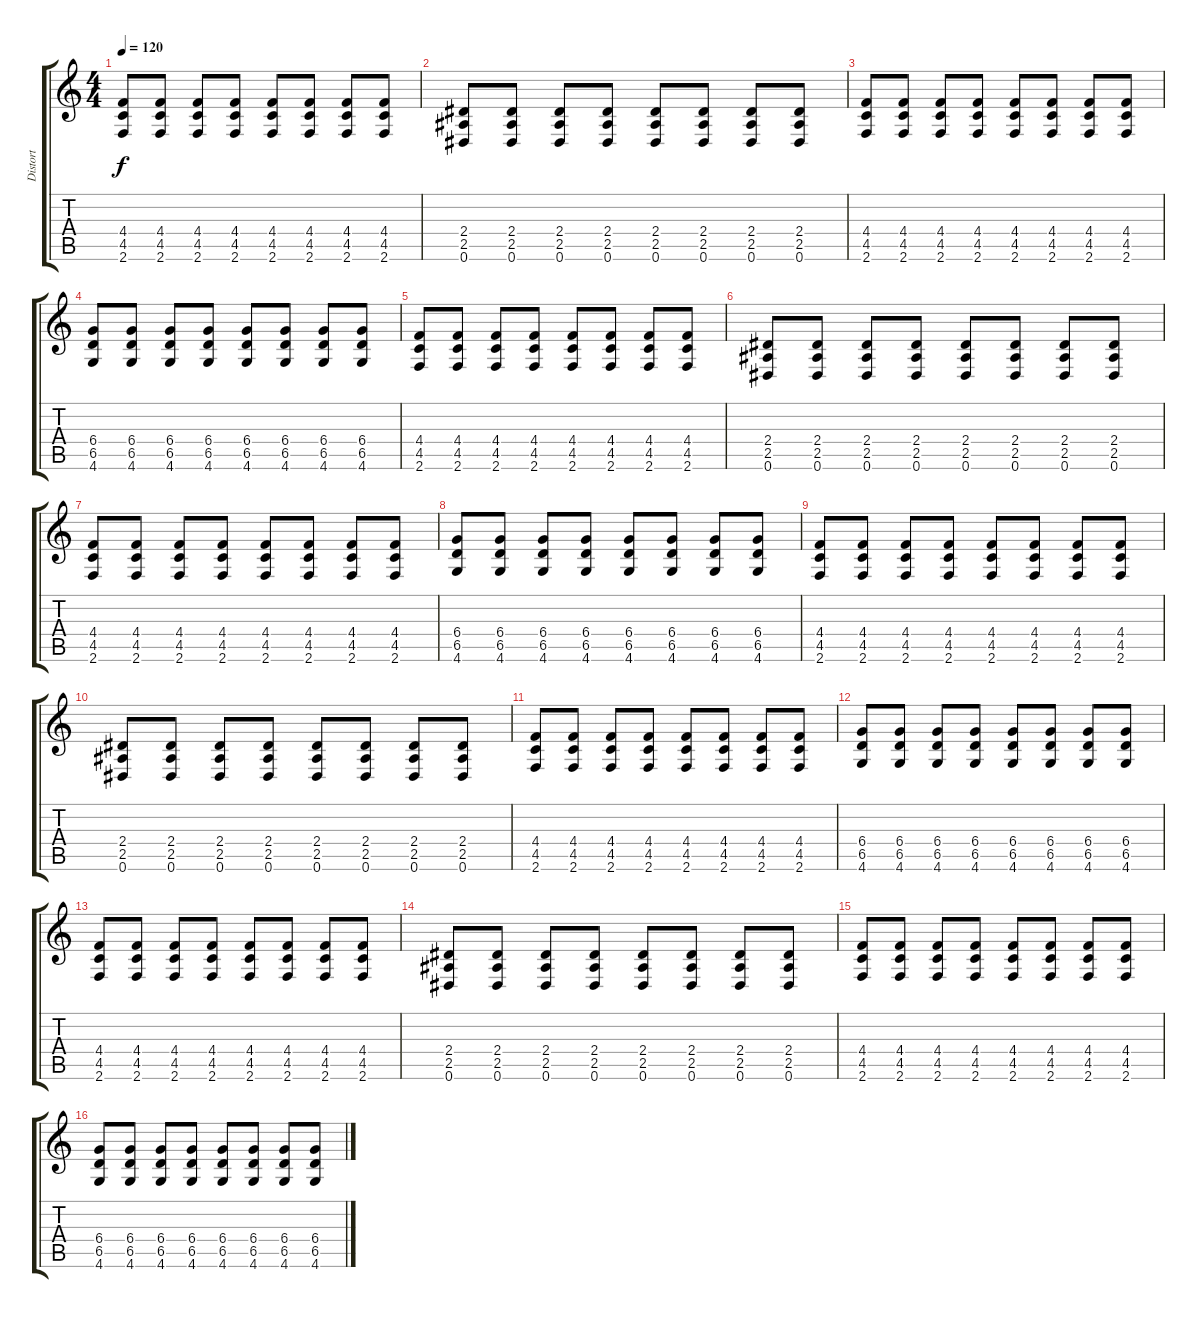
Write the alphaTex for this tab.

\track ("Distort" "Distort") {instrument distortionguitar}
\staff {score tabs}
\tuning (Eb4 Bb3 Gb3 Db3 Ab2 Eb2) {hide}
\ts (4 4)
\tempo 120
\clef g2
\ks c
(4.4 4.5 2.6).8{dy f} (4.4 4.5 2.6).8 (4.4 4.5 2.6).8 (4.4 4.5 2.6).8 (4.4 4.5 2.6).8 (4.4 4.5 2.6).8 (4.4 4.5 2.6).8 (4.4 4.5 2.6).8 |
(2.4 2.5 0.6).8 (2.4 2.5 0.6).8 (2.4 2.5 0.6).8 (2.4 2.5 0.6).8 (2.4 2.5 0.6).8 (2.4 2.5 0.6).8 (2.4 2.5 0.6).8 (2.4 2.5 0.6).8 |
(4.4 4.5 2.6).8 (4.4 4.5 2.6).8 (4.4 4.5 2.6).8 (4.4 4.5 2.6).8 (4.4 4.5 2.6).8 (4.4 4.5 2.6).8 (4.4 4.5 2.6).8 (4.4 4.5 2.6).8 |
(6.4 6.5 4.6).8 (6.4 6.5 4.6).8 (6.4 6.5 4.6).8 (6.4 6.5 4.6).8 (6.4 6.5 4.6).8 (6.4 6.5 4.6).8 (6.4 6.5 4.6).8 (6.4 6.5 4.6).8 |
(4.4 4.5 2.6).8 (4.4 4.5 2.6).8 (4.4 4.5 2.6).8 (4.4 4.5 2.6).8 (4.4 4.5 2.6).8 (4.4 4.5 2.6).8 (4.4 4.5 2.6).8 (4.4 4.5 2.6).8 |
(2.4 2.5 0.6).8 (2.4 2.5 0.6).8 (2.4 2.5 0.6).8 (2.4 2.5 0.6).8 (2.4 2.5 0.6).8 (2.4 2.5 0.6).8 (2.4 2.5 0.6).8 (2.4 2.5 0.6).8 |
(4.4 4.5 2.6).8 (4.4 4.5 2.6).8 (4.4 4.5 2.6).8 (4.4 4.5 2.6).8 (4.4 4.5 2.6).8 (4.4 4.5 2.6).8 (4.4 4.5 2.6).8 (4.4 4.5 2.6).8 |
(6.4 6.5 4.6).8 (6.4 6.5 4.6).8 (6.4 6.5 4.6).8 (6.4 6.5 4.6).8 (6.4 6.5 4.6).8 (6.4 6.5 4.6).8 (6.4 6.5 4.6).8 (6.4 6.5 4.6).8 |
(4.4 4.5 2.6).8 (4.4 4.5 2.6).8 (4.4 4.5 2.6).8 (4.4 4.5 2.6).8 (4.4 4.5 2.6).8 (4.4 4.5 2.6).8 (4.4 4.5 2.6).8 (4.4 4.5 2.6).8 |
(2.4 2.5 0.6).8 (2.4 2.5 0.6).8 (2.4 2.5 0.6).8 (2.4 2.5 0.6).8 (2.4 2.5 0.6).8 (2.4 2.5 0.6).8 (2.4 2.5 0.6).8 (2.4 2.5 0.6).8 |
(4.4 4.5 2.6).8 (4.4 4.5 2.6).8 (4.4 4.5 2.6).8 (4.4 4.5 2.6).8 (4.4 4.5 2.6).8 (4.4 4.5 2.6).8 (4.4 4.5 2.6).8 (4.4 4.5 2.6).8 |
(6.4 6.5 4.6).8 (6.4 6.5 4.6).8 (6.4 6.5 4.6).8 (6.4 6.5 4.6).8 (6.4 6.5 4.6).8 (6.4 6.5 4.6).8 (6.4 6.5 4.6).8 (6.4 6.5 4.6).8 |
(4.4 4.5 2.6).8 (4.4 4.5 2.6).8 (4.4 4.5 2.6).8 (4.4 4.5 2.6).8 (4.4 4.5 2.6).8 (4.4 4.5 2.6).8 (4.4 4.5 2.6).8 (4.4 4.5 2.6).8 |
(2.4 2.5 0.6).8 (2.4 2.5 0.6).8 (2.4 2.5 0.6).8 (2.4 2.5 0.6).8 (2.4 2.5 0.6).8 (2.4 2.5 0.6).8 (2.4 2.5 0.6).8 (2.4 2.5 0.6).8 |
(4.4 4.5 2.6).8 (4.4 4.5 2.6).8 (4.4 4.5 2.6).8 (4.4 4.5 2.6).8 (4.4 4.5 2.6).8 (4.4 4.5 2.6).8 (4.4 4.5 2.6).8 (4.4 4.5 2.6).8 |
(6.4 6.5 4.6).8 (6.4 6.5 4.6).8 (6.4 6.5 4.6).8 (6.4 6.5 4.6).8 (6.4 6.5 4.6).8 (6.4 6.5 4.6).8 (6.4 6.5 4.6).8 (6.4 6.5 4.6).8
